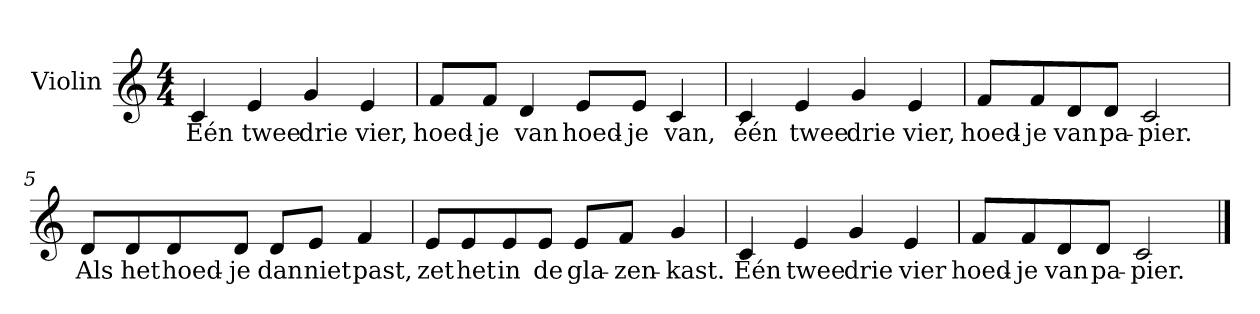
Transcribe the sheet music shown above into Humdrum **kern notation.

**kern	**text
*part1	*part1
*staff1	*staff1
*I"Violin	*
*I'Vln	*
*clefG2	*
*k[]	*
*C:	*
*M4/4	*
=1	=1
4c/	Eén
4e/	twee
4g/	drie
4e/	vier,
=2	=2
8f/L	hoed-
8f/J	-je
4d/	van
8e/L	hoed-
8e/J	-je
4c/	van,
=3	=3
4c/	één
4e/	twee
4g/	drie
4e/	vier,
=4	=4
8f/L	hoed-
8f/	-je
8d/	van
8d/J	pa-
2c/	-pier.
!!LO:LB:g=z
=5	=5
8d/L	Als
8d/	het
8d/	hoed-
8d/J	-je
8d/L	dan
8e/J	niet
4f/	past,
=6	=6
8e/L	zet
8e/	het
8e/	in
8e/J	de
8e/L	gla-
8f/J	-zen-
4g/	-kast.
=7	=7
4c/	Eén
4e/	twee
4g/	drie
4e/	vier
=8	=8
8f/L	hoed-
8f/	-je
8d/	van
8d/J	pa-
2c/	-pier.-
==	==
*-	*-
